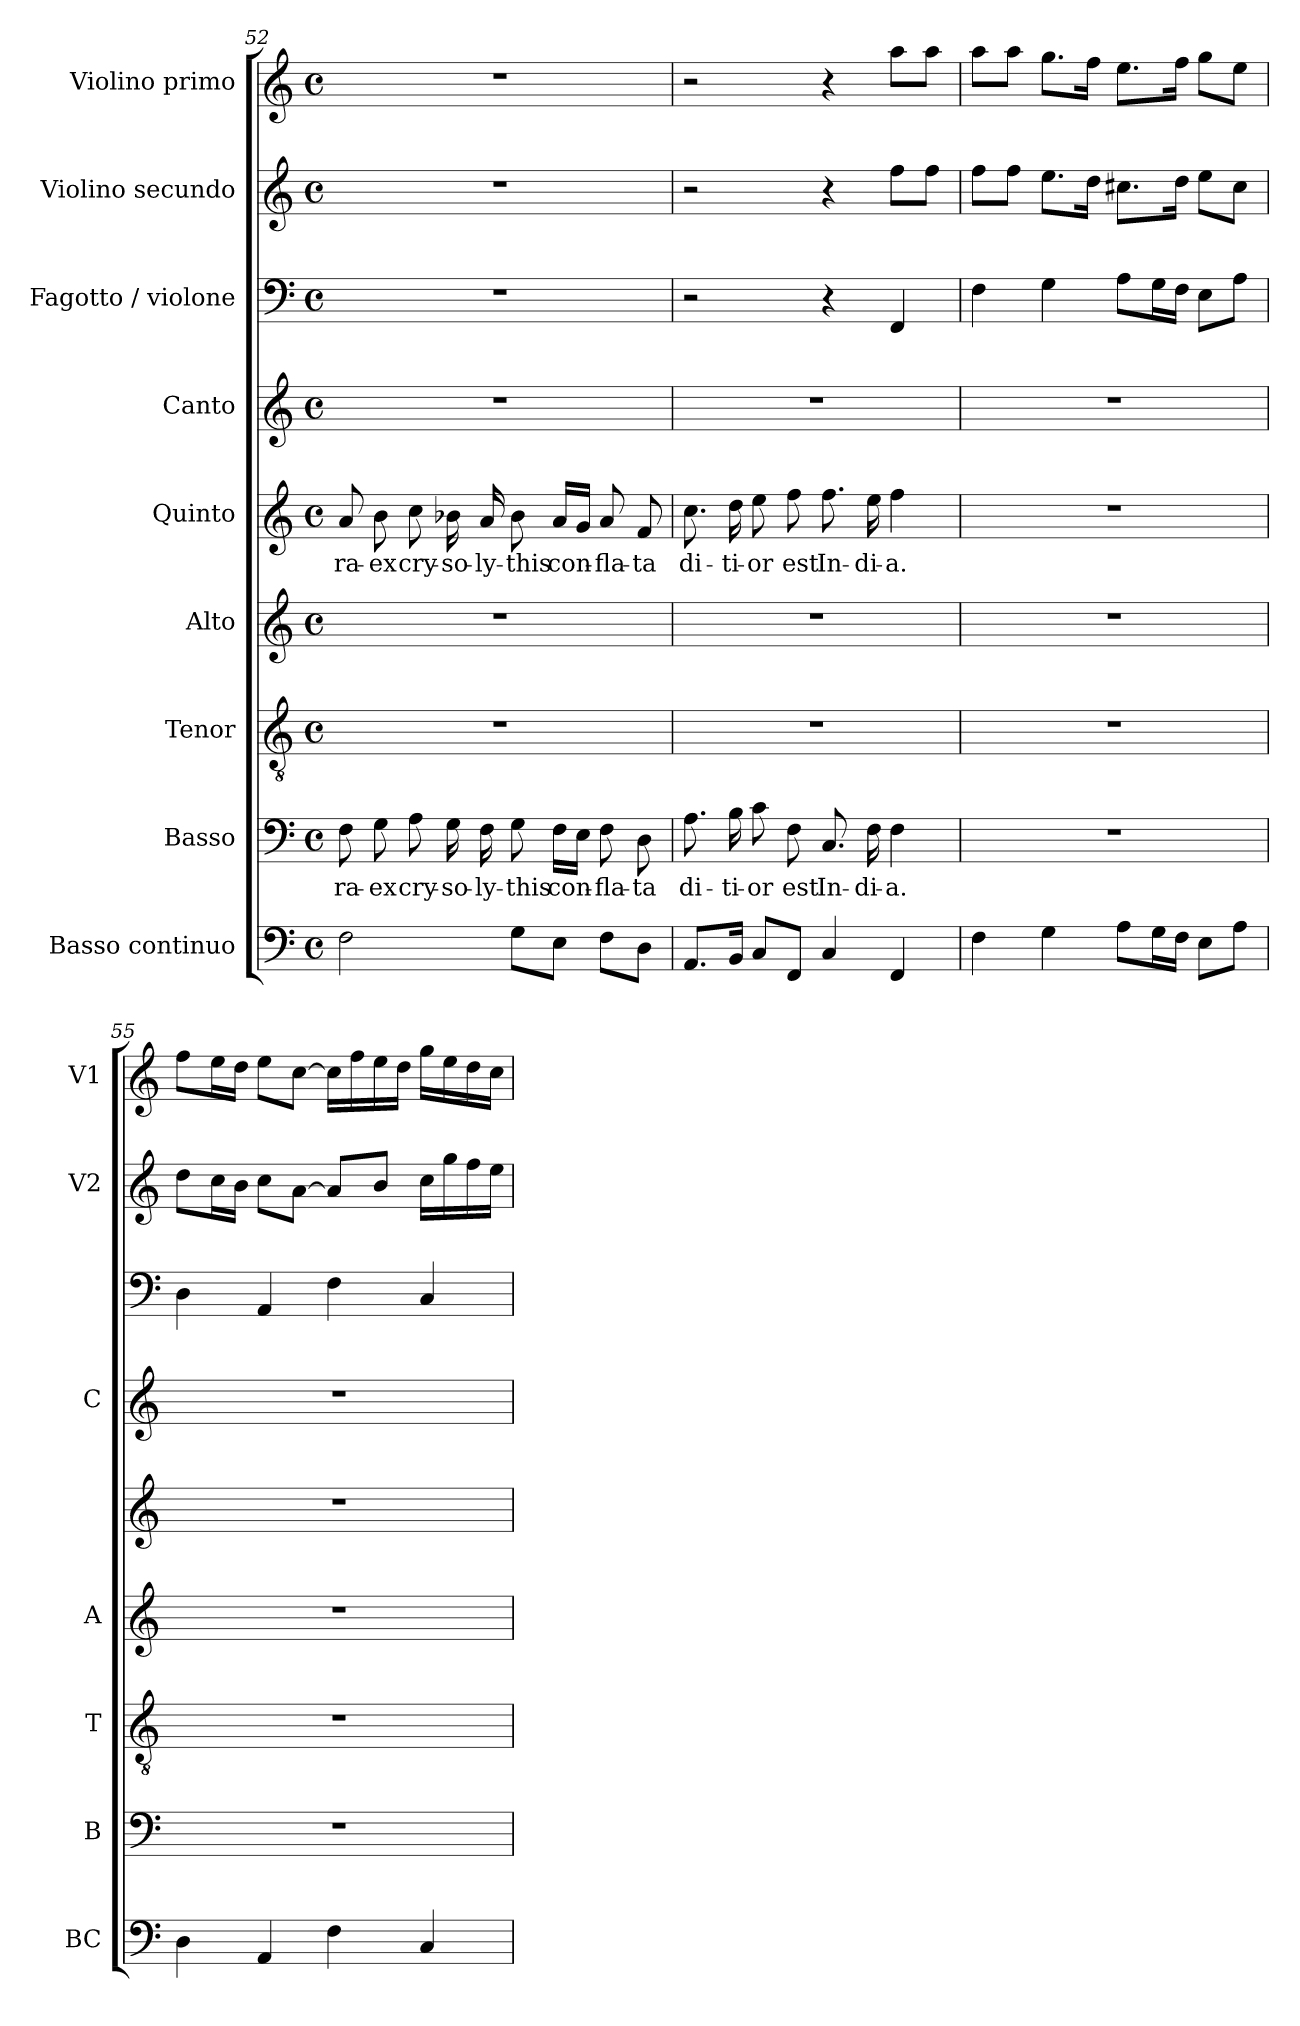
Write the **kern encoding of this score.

**kern	**kern	**text	**kern	**kern	**kern	**text	**kern	**kern	**kern	**kern
*part9	*part8	*part8	*part7	*part6	*part5	*part5	*part4	*part3	*part2	*part1
*staff9	*staff8	*staff8	*staff7	*staff6	*staff5	*staff5	*staff4	*staff3	*staff2	*staff1
*I"Basso continuo	*I"Basso	*	*I"Tenor	*I"Alto	*I"Quinto	*	*I"Canto	*I"Fagotto / violone	*I"Violino secundo	*I"Violino primo
*I'BC	*I'B	*	*I'T	*I'A	*	*	*I'C	*	*I'V2	*I'V1
*clefF4	*clefF4	*	*clefGv2	*clefG2	*clefG2	*	*clefG2	*clefF4	*clefG2	*clefG2
*k[]	*k[]	*	*k[]	*k[]	*k[]	*	*k[]	*k[]	*k[]	*k[]
*C:	*C:	*	*C:	*C:	*C:	*	*C:	*C:	*C:	*C:
*M4/4	*M4/4	*	*M4/4	*M4/4	*M4/4	*	*M4/4	*M4/4	*M4/4	*M4/4
*met(c)	*met(c)	*	*met(c)	*met(c)	*met(c)	*	*met(c)	*met(c)	*met(c)	*met(c)
=52	=52	=52	=52	=52	=52	=52	=52	=52	=52	=52
!	!	!LO:LY:b	!	!	!	!LO:LY:b	!	!	!	!
2F\	8F\	-ra-	1r	1r	8a/	-ra-	1r	1r	1r	1r
!	!	!LO:LY:b	!	!	!	!LO:LY:b	!	!	!	!
.	8G\	-ex	.	.	8b\	-ex	.	.	.	.
!	!	!LO:LY:b	!	!	!	!LO:LY:b	!	!	!	!
.	8A\	cry-	.	.	8cc\	cry-	.	.	.	.
!	!	!LO:LY:b	!	!	!	!LO:LY:b	!	!	!	!
.	16G\	-so-	.	.	16b-X\	-so-	.	.	.	.
!	!	!LO:LY:b	!	!	!	!LO:LY:b	!	!	!	!
.	16F\	-ly-	.	.	16a/	-ly-	.	.	.	.
!	!	!LO:LY:b	!	!	!	!LO:LY:b	!	!	!	!
8G\L	8G\	-this	.	.	8b-\	-this	.	.	.	.
!	!	!LO:LY:b	!	!	!	!LO:LY:b	!	!	!	!
8E\J	16F\LL	con-	.	.	16a/LL	con-	.	.	.	.
.	16E\JJ	.	.	.	16g/JJ	.	.	.	.	.
!	!	!LO:LY:b	!	!	!	!LO:LY:b	!	!	!	!
8F\L	8F\	-fla-	.	.	8a/	-fla-	.	.	.	.
!	!	!LO:LY:b	!	!	!	!LO:LY:b	!	!	!	!
8D\J	8D\	-ta	.	.	8f/	-ta	.	.	.	.
=53	=53	=53	=53	=53	=53	=53	=53	=53	=53	=53
!	!	!LO:LY:b	!	!	!	!LO:LY:b	!	!	!	!
8.AA/L	8.A\	di-	1r	1r	8.cc\	di-	1r	2r	2r	2r
!	!	!LO:LY:b	!	!	!	!LO:LY:b	!	!	!	!
16BB/Jk	16B\	-ti-	.	.	16dd\	-ti-	.	.	.	.
!	!	!LO:LY:b	!	!	!	!LO:LY:b	!	!	!	!
8C/L	8c\	-or	.	.	8ee\	-or	.	.	.	.
!	!	!LO:LY:b	!	!	!	!LO:LY:b	!	!	!	!
8FF/J	8F\	est	.	.	8ff\	est	.	.	.	.
!	!	!LO:LY:b	!	!	!	!LO:LY:b	!	!	!	!
4C/	8.C/	In-	.	.	8.ff\	In-	.	4r	4r	4r
!	!	!LO:LY:b	!	!	!	!LO:LY:b	!	!	!	!
.	16F\	-di-	.	.	16ee\	-di-	.	.	.	.
!	!	!LO:LY:b	!	!	!	!LO:LY:b	!	!	!	!
4FF/	4F\	-a.	.	.	4ff\	-a.	.	4FF/	8ff\L	8aa\L
.	.	.	.	.	.	.	.	.	8ff\J	8aa\J
!!LO:LB:g=z
=54	=54	=54	=54	=54	=54	=54	=54	=54	=54	=54
4F\	1r	.	1r	1r	1r	.	1r	4F\	8ff\L	8aa\L
.	.	.	.	.	.	.	.	.	8ff\J	8aa\J
4G\	.	.	.	.	.	.	.	4G\	8.ee\L	8.gg\L
.	.	.	.	.	.	.	.	.	16dd\Jk	16ff\Jk
8A\L	.	.	.	.	.	.	.	8A\L	8.cc#X\L	8.ee\L
16G\L	.	.	.	.	.	.	.	16G\L	.	.
16F\JJ	.	.	.	.	.	.	.	16F\JJ	16dd\Jk	16ff\Jk
8E\L	.	.	.	.	.	.	.	8E\L	8ee\L	8gg\L
8A\J	.	.	.	.	.	.	.	8A\J	8cc#\J	8ee\J
=55	=55	=55	=55	=55	=55	=55	=55	=55	=55	=55
4D\	1r	.	1r	1r	1r	.	1r	4D\	8dd\L	8ff\L
.	.	.	.	.	.	.	.	.	16cc\L	16ee\L
.	.	.	.	.	.	.	.	.	16b\JJ	16dd\JJ
4AA/	.	.	.	.	.	.	.	4AA/	8cc\L	8ee\L
.	.	.	.	.	.	.	.	.	[8a\J	[8cc\J
4F\	.	.	.	.	.	.	.	4F\	8a/L]	16cc\LL]
.	.	.	.	.	.	.	.	.	.	16ff\
.	.	.	.	.	.	.	.	.	8b/J	16ee\
.	.	.	.	.	.	.	.	.	.	16dd\JJ
4C/	.	.	.	.	.	.	.	4C/	16cc\LL	16gg\LL
.	.	.	.	.	.	.	.	.	16gg\	16ee\
.	.	.	.	.	.	.	.	.	16ff\	16dd\
.	.	.	.	.	.	.	.	.	16ee\JJ	16cc\JJ
=	=	=	=	=	=	=	=	=	=	=
*-	*-	*-	*-	*-	*-	*-	*-	*-	*-	*-
